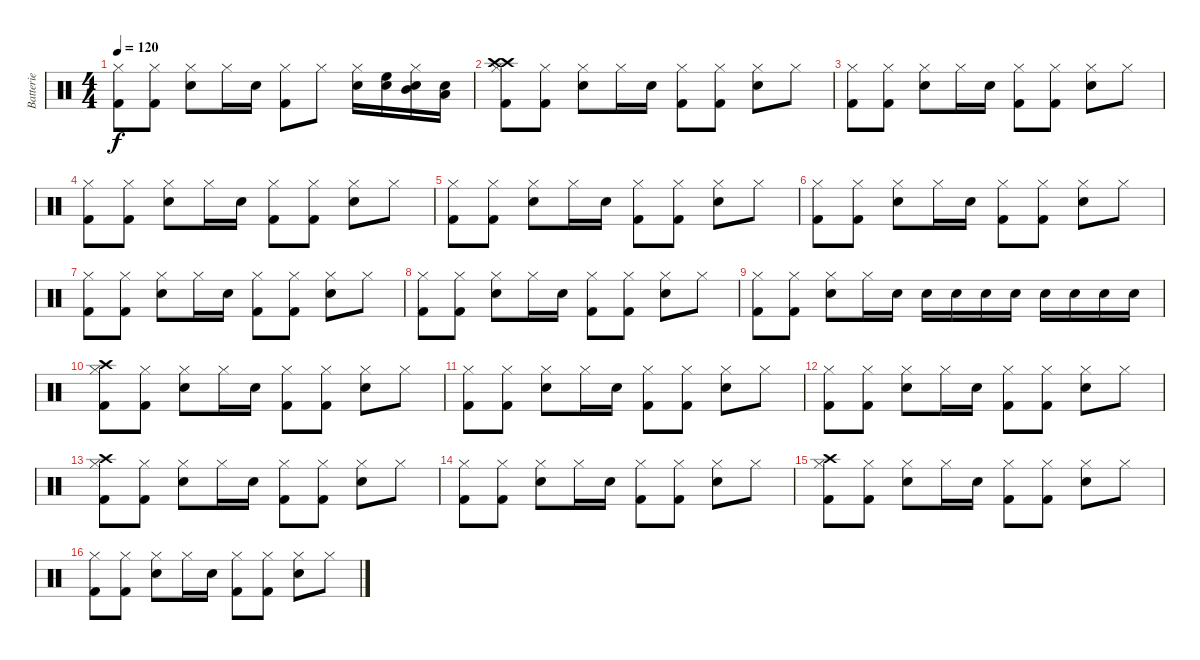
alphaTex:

\track ("Batterie" "Batterie") {instrument percussion}
\staff {score}
\articulation defaults
\ts (4 4)
\tempo 120
\clef neutral
\ks c
("Hi-Hat (closed)" "Kick (hit) 2").8{dy f} ("Hi-Hat (closed)" "Kick (hit) 2").8 ("Hi-Hat (closed)" "Electric Snare (hit)").8 "Hi-Hat (closed)".16 "Electric Snare (hit)".16 ("Hi-Hat (closed)" "Kick (hit) 2").8 "Hi-Hat (closed)".8 ("Hi-Hat (closed)" "Electric Snare (hit)").16 ("High Floor Tom (hit)" "Electric Snare (hit)").16 ("Hi-Hat (closed)" "Mid Tom (hit)" "Electric Snare (hit)").16 ("Low Floor Tom (hit)" "Electric Snare (hit)").16 |
("Hi-Hat (closed)" "Crash high (hit)" "Crash high (hit)" "Kick (hit) 2").8 ("Hi-Hat (closed)" "Kick (hit) 2").8 ("Hi-Hat (closed)" "Electric Snare (hit)").8 "Hi-Hat (closed)".16 "Electric Snare (hit)".16 ("Hi-Hat (closed)" "Kick (hit) 2").8 ("Hi-Hat (closed)" "Kick (hit) 2").8 ("Hi-Hat (closed)" "Electric Snare (hit)").8 "Hi-Hat (closed)".8 |
("Hi-Hat (closed)" "Kick (hit) 2").8 ("Hi-Hat (closed)" "Kick (hit) 2").8 ("Hi-Hat (closed)" "Electric Snare (hit)").8 "Hi-Hat (closed)".16 "Electric Snare (hit)".16 ("Hi-Hat (closed)" "Kick (hit) 2").8 ("Hi-Hat (closed)" "Kick (hit) 2").8 ("Hi-Hat (closed)" "Electric Snare (hit)").8 "Hi-Hat (closed)".8 |
("Hi-Hat (closed)" "Kick (hit) 2").8 ("Hi-Hat (closed)" "Kick (hit) 2").8 ("Hi-Hat (closed)" "Electric Snare (hit)").8 "Hi-Hat (closed)".16 "Electric Snare (hit)".16 ("Hi-Hat (closed)" "Kick (hit) 2").8 ("Hi-Hat (closed)" "Kick (hit) 2").8 ("Hi-Hat (closed)" "Electric Snare (hit)").8 "Hi-Hat (closed)".8 |
("Hi-Hat (closed)" "Kick (hit) 2").8 ("Hi-Hat (closed)" "Kick (hit) 2").8 ("Hi-Hat (closed)" "Electric Snare (hit)").8 "Hi-Hat (closed)".16 "Electric Snare (hit)".16 ("Hi-Hat (closed)" "Kick (hit) 2").8 ("Hi-Hat (closed)" "Kick (hit) 2").8 ("Hi-Hat (closed)" "Electric Snare (hit)").8 "Hi-Hat (closed)".8 |
("Hi-Hat (closed)" "Kick (hit) 2").8 ("Hi-Hat (closed)" "Kick (hit) 2").8 ("Hi-Hat (closed)" "Electric Snare (hit)").8 "Hi-Hat (closed)".16 "Electric Snare (hit)".16 ("Hi-Hat (closed)" "Kick (hit) 2").8 ("Hi-Hat (closed)" "Kick (hit) 2").8 ("Hi-Hat (closed)" "Electric Snare (hit)").8 "Hi-Hat (closed)".8 |
("Hi-Hat (closed)" "Kick (hit) 2").8 ("Hi-Hat (closed)" "Kick (hit) 2").8 ("Hi-Hat (closed)" "Electric Snare (hit)").8 "Hi-Hat (closed)".16 "Electric Snare (hit)".16 ("Hi-Hat (closed)" "Kick (hit) 2").8 ("Hi-Hat (closed)" "Kick (hit) 2").8 ("Hi-Hat (closed)" "Electric Snare (hit)").8 "Hi-Hat (closed)".8 |
("Hi-Hat (closed)" "Kick (hit) 2").8 ("Hi-Hat (closed)" "Kick (hit) 2").8 ("Hi-Hat (closed)" "Electric Snare (hit)").8 "Hi-Hat (closed)".16 "Electric Snare (hit)".16 ("Hi-Hat (closed)" "Kick (hit) 2").8 ("Hi-Hat (closed)" "Kick (hit) 2").8 ("Hi-Hat (closed)" "Electric Snare (hit)").8 "Hi-Hat (closed)".8 |
("Hi-Hat (closed)" "Kick (hit) 2").8 ("Hi-Hat (closed)" "Kick (hit) 2").8 ("Hi-Hat (closed)" "Electric Snare (hit)").8 "Hi-Hat (closed)".16 "Electric Snare (hit)".16 "Electric Snare (hit)".16 "Electric Snare (hit)".16 "Electric Snare (hit)".16 "Electric Snare (hit)".16 "Electric Snare (hit)".16 "Electric Snare (hit)".16 "Electric Snare (hit)".16 "Electric Snare (hit)".16 |
("Hi-Hat (closed)" "Crash high (hit)" "Kick (hit) 2").8 ("Hi-Hat (closed)" "Kick (hit) 2").8 ("Hi-Hat (closed)" "Electric Snare (hit)").8 "Hi-Hat (closed)".16 "Electric Snare (hit)".16 ("Hi-Hat (closed)" "Kick (hit) 2").8 ("Hi-Hat (closed)" "Kick (hit) 2").8 ("Hi-Hat (closed)" "Electric Snare (hit)").8 "Hi-Hat (closed)".8 |
("Hi-Hat (closed)" "Kick (hit) 2").8 ("Hi-Hat (closed)" "Kick (hit) 2").8 ("Hi-Hat (closed)" "Electric Snare (hit)").8 "Hi-Hat (closed)".16 "Electric Snare (hit)".16 ("Hi-Hat (closed)" "Kick (hit) 2").8 ("Hi-Hat (closed)" "Kick (hit) 2").8 ("Hi-Hat (closed)" "Electric Snare (hit)").8 "Hi-Hat (closed)".8 |
("Hi-Hat (closed)" "Kick (hit) 2").8 ("Hi-Hat (closed)" "Kick (hit) 2").8 ("Hi-Hat (closed)" "Electric Snare (hit)").8 "Hi-Hat (closed)".16 "Electric Snare (hit)".16 ("Hi-Hat (closed)" "Kick (hit) 2").8 ("Hi-Hat (closed)" "Kick (hit) 2").8 ("Hi-Hat (closed)" "Electric Snare (hit)").8 "Hi-Hat (closed)".8 |
("Hi-Hat (closed)" "Crash high (hit)" "Kick (hit) 2").8 ("Hi-Hat (closed)" "Kick (hit) 2").8 ("Hi-Hat (closed)" "Electric Snare (hit)").8 "Hi-Hat (closed)".16 "Electric Snare (hit)".16 ("Hi-Hat (closed)" "Kick (hit) 2").8 ("Hi-Hat (closed)" "Kick (hit) 2").8 ("Hi-Hat (closed)" "Electric Snare (hit)").8 "Hi-Hat (closed)".8 |
("Hi-Hat (closed)" "Kick (hit) 2").8 ("Hi-Hat (closed)" "Kick (hit) 2").8 ("Hi-Hat (closed)" "Electric Snare (hit)").8 "Hi-Hat (closed)".16 "Electric Snare (hit)".16 ("Hi-Hat (closed)" "Kick (hit) 2").8 ("Hi-Hat (closed)" "Kick (hit) 2").8 ("Hi-Hat (closed)" "Electric Snare (hit)").8 "Hi-Hat (closed)".8 |
("Hi-Hat (closed)" "Crash high (hit)" "Kick (hit) 2").8 ("Hi-Hat (closed)" "Kick (hit) 2").8 ("Hi-Hat (closed)" "Electric Snare (hit)").8 "Hi-Hat (closed)".16 "Electric Snare (hit)".16 ("Hi-Hat (closed)" "Kick (hit) 2").8 ("Hi-Hat (closed)" "Kick (hit) 2").8 ("Hi-Hat (closed)" "Electric Snare (hit)").8 "Hi-Hat (closed)".8 |
("Hi-Hat (closed)" "Kick (hit) 2").8 ("Hi-Hat (closed)" "Kick (hit) 2").8 ("Hi-Hat (closed)" "Electric Snare (hit)").8 "Hi-Hat (closed)".16 "Electric Snare (hit)".16 ("Hi-Hat (closed)" "Kick (hit) 2").8 ("Hi-Hat (closed)" "Kick (hit) 2").8 ("Hi-Hat (closed)" "Electric Snare (hit)").8 "Hi-Hat (closed)".8
